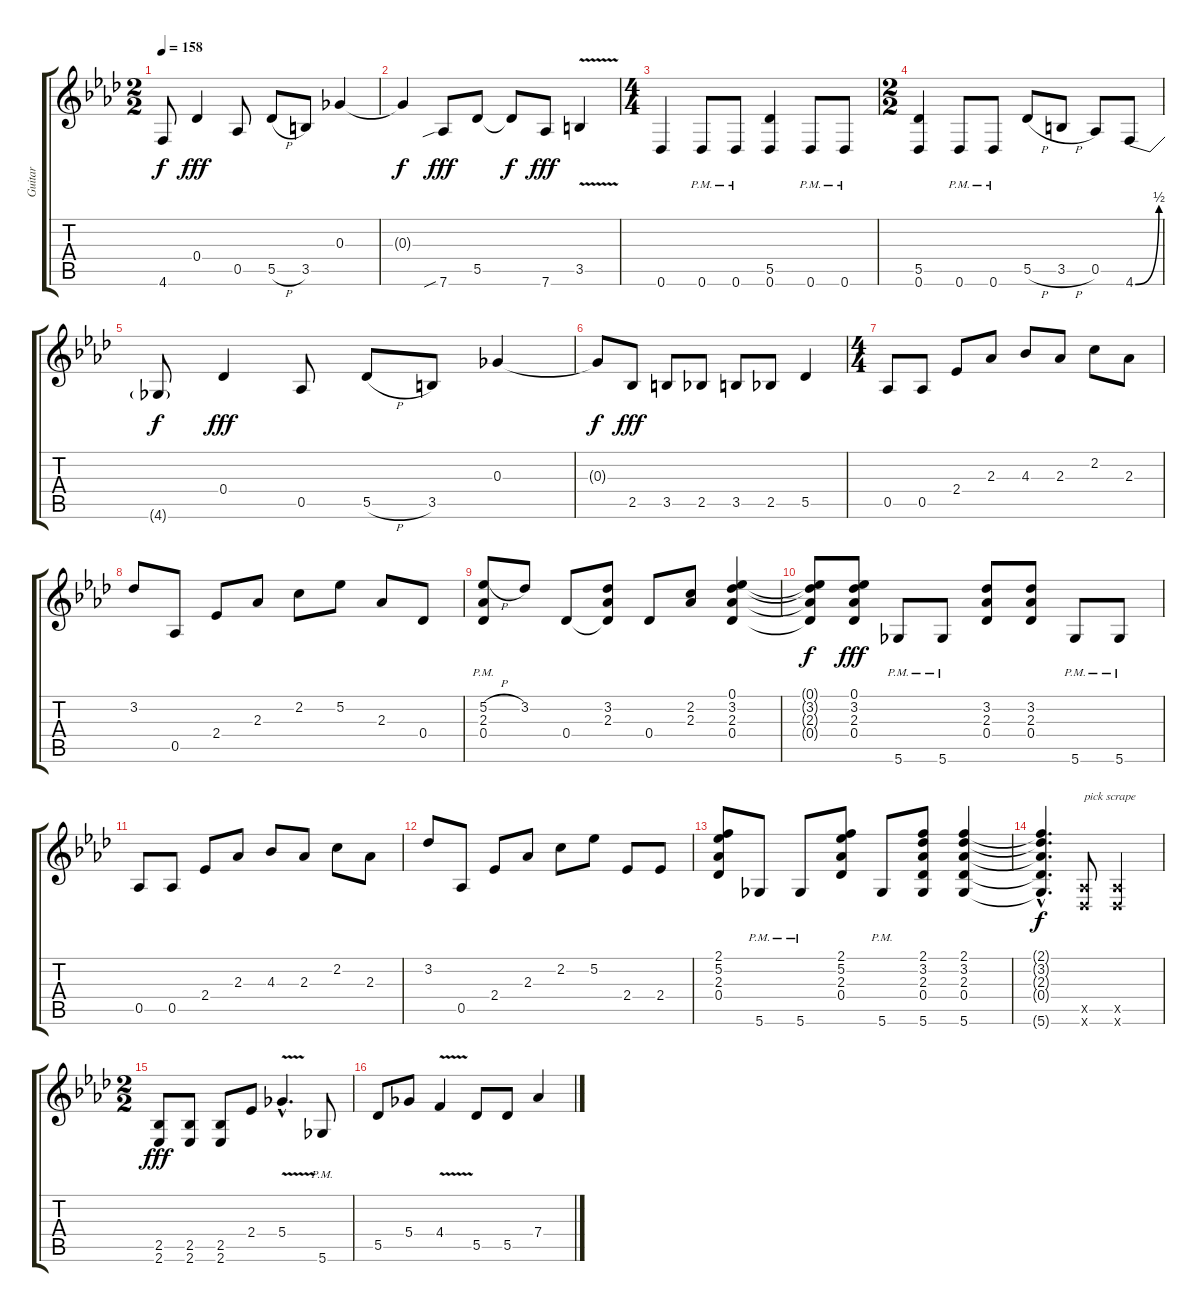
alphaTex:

\track ("Guitar" "Guitar") {instrument overdrivenguitar}
\staff {score tabs}
\tuning (Eb4 Bb3 Gb3 Db3 Ab2 Db2) {hide}
\ts (2 2)
\tempo 158
\clef g2
\ks ab
4.6{t}.8{dy f} 0.4.4{dy fff} 0.5.8 5.5{h}.8 3.5.8 0.3.4 |
0.3{t}.4{dy f} 7.6{sib}.8{dy fff} 5.5.8 5.5{t}.8{dy f} 7.6.8{dy fff} 3.5{v}.4 |
\ts (4 4)
0.6.4 0.6{pm}.8 0.6{pm}.8 (5.5 0.6).4 0.6{pm}.8 0.6{pm}.8 |
\ts (2 2)
(5.5 0.6).4 0.6{pm}.8 0.6{pm}.8 5.5{h}.8 3.5{h}.8 0.5.8 4.6{be (bend 0 0 60 2)}.8 |
4.6{t}.8{dy f} 0.4.4{dy fff} 0.5.8 5.5{h}.8 3.5.8 0.3.4 |
0.3{t}.8{dy f} 2.5.8{dy fff} 3.5.8 2.5.8 3.5.8 2.5.8 5.5.4 |
\ts (4 4)
0.5.8 0.5.8 2.4.8 2.3.8 4.3.8 2.3.8 2.2.8 2.3.8 |
3.2.8 0.5.8 2.4.8 2.3.8 2.2.8 5.2.8 2.3.8 0.4.8 |
(5.2{h} 2.3{pm} 0.4{pm}).8 3.2.8 0.4.8 (3.2 2.3 0.4{t}).8 0.4.8 (2.2 2.3).8 (0.1 3.2 2.3 0.4).4 |
(0.1{t} 3.2{t} 2.3{t} 0.4{t}).8{dy f} (0.1 3.2 2.3 0.4).8{dy fff} 5.6{pm}.8 5.6{pm}.8 (3.2 2.3 0.4).8 (3.2 2.3 0.4).8 5.6{pm}.8 5.6{pm}.8 |
0.5.8 0.5.8 2.4.8 2.3.8 4.3.8 2.3.8 2.2.8 2.3.8 |
3.2.8 0.5.8 2.4.8 2.3.8 2.2.8 5.2.8 2.4.8 2.4.8 |
(2.1 5.2 2.3 0.4).8 5.6{pm}.8 5.6{pm}.8 (2.1 5.2 2.3 0.4).8 5.6{pm}.8 (2.1 3.2 2.3 0.4 5.6).8 (2.1 3.2 2.3 0.4 5.6).4 |
(2.1{hac t} 3.2{hac t} 2.3{hac t} 0.4{hac t} 5.6{hac t}).4{d dy f} (0.5{x} 0.6{x}).8{txt "pick scrape"} (0.5{x} 0.6{x}).2 |
\ts (2 2)
(2.5 2.6).8{dy fff} (2.5 2.6).8 (2.5 2.6).8 2.4.8 5.4{v hac}.4{d} 5.6{pm}.8 |
5.5.8 5.4.8 4.4{v}.4 5.5.8 5.5.8 7.4.4
